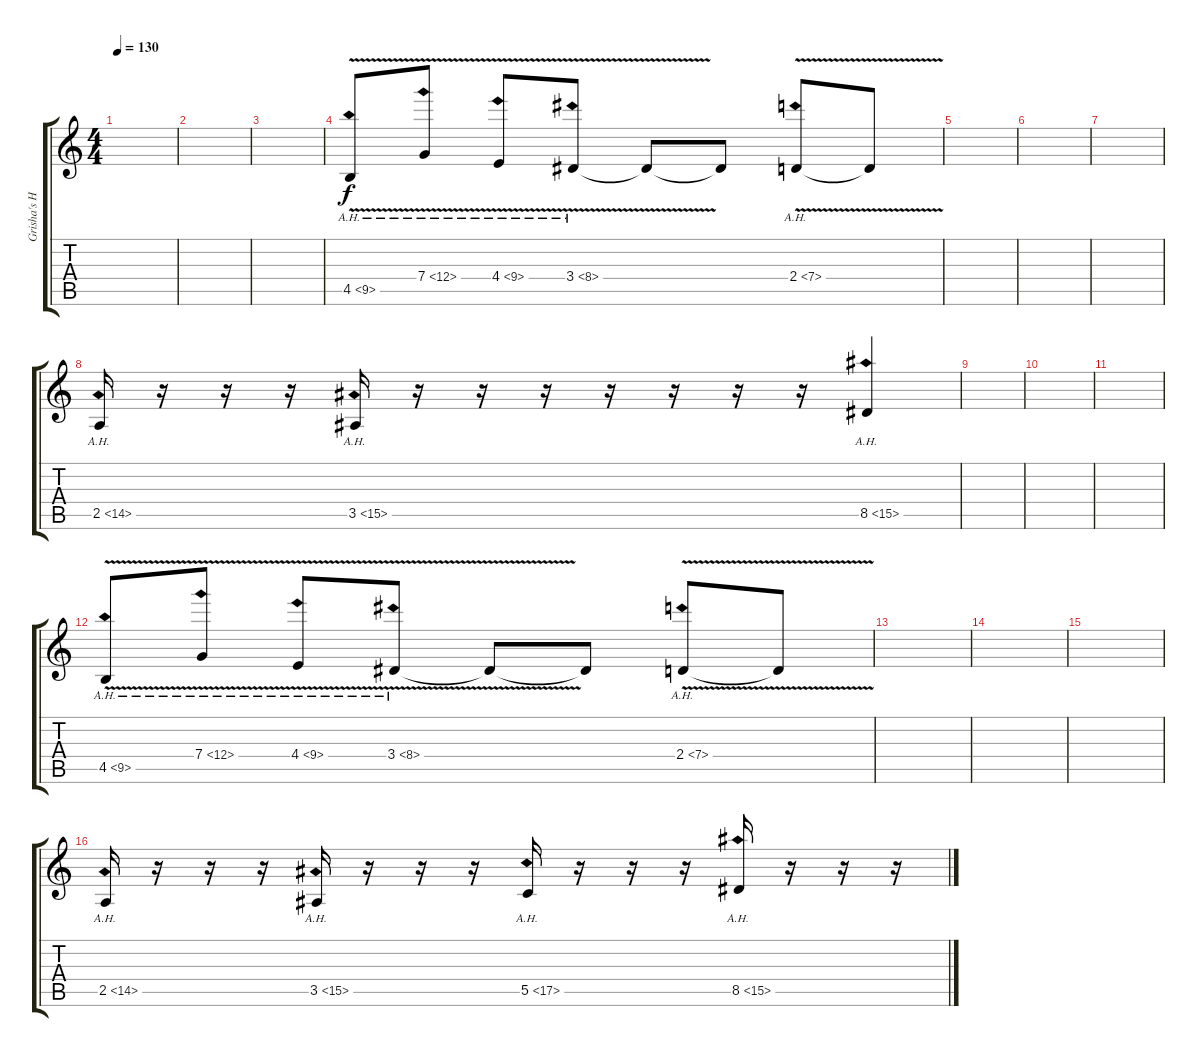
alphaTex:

\track ("Grisha's Harmonic" "Grisha's H") {instrument guitarharmonics}
\staff {score tabs}
\tuning (D4 A3 F3 C3 G2 D2) {hide}
\ts (4 4)
\tempo 130
\clef g2
\ks c
|
|
|
4.5{ah 5 v}.8 7.4{ah 5 v}.8 4.4{ah 5 v}.8 3.4{ah 5 v}.8 3.4{t}.8 3.4{t}.8 2.4{ah 5 v}.8 2.4{t}.8 |
|
|
|
2.5{ah 12}.16 r.16 r.16 r.16 3.5{ah 12}.16 r.16 r.16 r.16 r.16 r.16 r.16 r.16 8.5{ah 7}.4 |
|
|
|
4.5{ah 5 v}.8 7.4{ah 5 v}.8 4.4{ah 5 v}.8 3.4{ah 5 v}.8 3.4{t}.8 3.4{t}.8 2.4{ah 5 v}.8 2.4{t}.8 |
|
|
|
2.5{ah 12}.16 r.16 r.16 r.16 3.5{ah 12}.16 r.16 r.16 r.16 5.5{ah 12}.16 r.16 r.16 r.16 8.5{ah 7}.16 r.16 r.16 r.16
